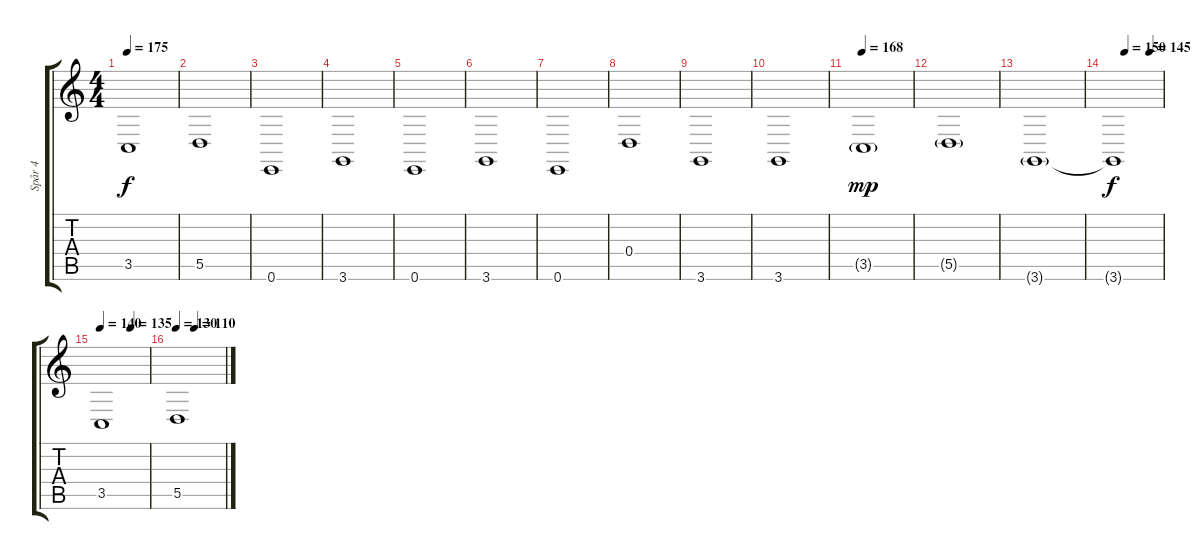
\track ("Spår 4" "Spår 4") {instrument stringensemble2}
\staff {score tabs}
\tuning (E4 B3 G3 D3 A2 E2) {hide}
\ts (4 4)
\tempo 175
\clef g2
\ks c
3.5.1{dy f} |
5.5.1 |
0.6.1{volume 10} |
3.6.1 |
0.6.1 |
3.6.1 |
0.6.1 |
0.4.1 |
3.6.1{volume 11} |
3.6.1 |
\tempo 168
3.5{g}.1{dy mp volume 16} |
5.5{g}.1 |
3.6{g}.1{volume 9} |
\tempo (150 0.25)
\tempo (145 0.75)
3.6{t}.1{dy f} |
\tempo 140
\tempo (135 0.625)
3.5.1{volume 10} |
\tempo 130
\tempo (110 0.375)
5.5.1
